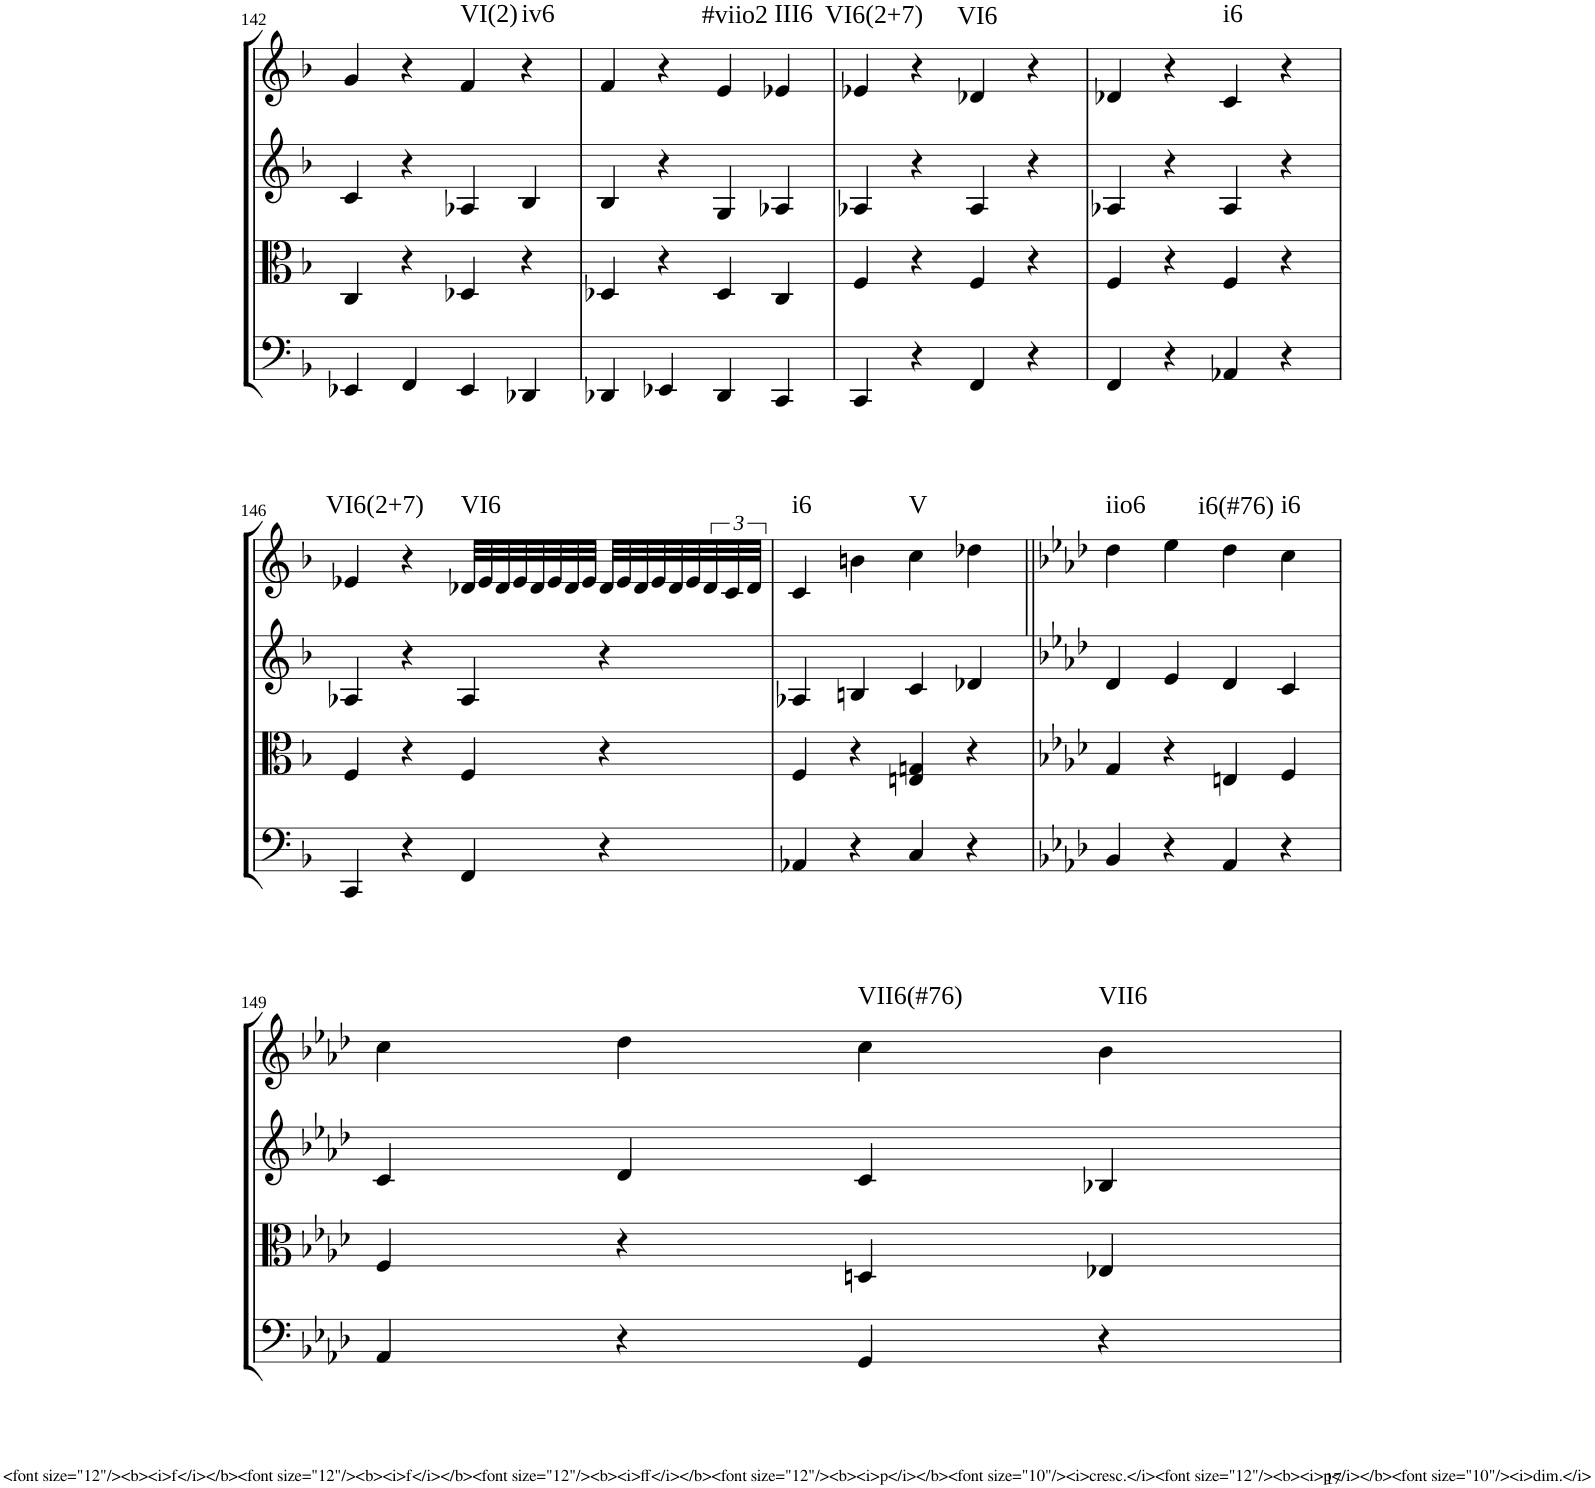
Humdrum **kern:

**kern	**kern	**kern	**kern	**harte
*part4	*part3	*part2	*part1	*part1
*staff4	*staff3	*staff2	*staff1	*
*I"Cello	*I"Viola	*I"2nd Violin	*I"1st Violin	*
*	*I'Vla	*I'Vln	*I'Vln	*
!!LO:PB:g=z
*clefF4	*clefC3	*clefG2	*clefG2	*
*k[b-]	*k[b-]	*k[b-]	*k[b-]	*
*F:	*F:	*F:	*F:	*
*M4/4	*M4/4	*M4/4	*M4/4	*
*met(c)	*met(c)	*met(c)	*met(c)	*
=142	=142	=142	=142	=142
4EE-X/	4C/	4c/	4g/	.
4FF/	4r	4r	4r	.
!	!	!	!	!LO:H:kt=VI(2)
4EE-/	4D-X/	4A-X/	4f/	N
!	!	!	!	!LO:H:kt=iv6
4DD-X/	4r	4B-/	4r	N
=143	=143	=143	=143	=143
4DD-X/	4D-X/	4B-/	4f/	.
4EE-X/	4r	4r	4r	.
!	!	!	!	!LO:H:kt=#viio2
4DD-/	4D-/	4G/	4e/	N
!	!	!	!	!LO:H:kt=III6
4CC/	4C/	4A-X/	4e-X/	N
=144	=144	=144	=144	=144
!	!	!	!	!LO:H:kt=VI6(2+7)
4CC/	4F/	4A-X/	4e-X/	N
4r	4r	4r	4r	.
!	!	!	!	!LO:H:kt=VI6
4FF/	4F/	4A-/	4d-X/	N
4r	4r	4r	4r	.
=145	=145	=145	=145	=145
4FF/	4F/	4A-X/	4d-X/	.
4r	4r	4r	4r	.
!	!	!	!	!LO:H:kt=i6
4AA-X/	4F/	4A-/	4c/	N
4r	4r	4r	4r	.
!!LO:LB:g=z
=146	=146	=146	=146	=146
!	!	!	!	!LO:H:kt=VI6(2+7)
4CC/	4F/	4A-X/	4e-X/	N
4r	4r	4r	4r	.
!	!	!	!	!LO:H:kt=VI6
4FF/	4F/	4A-/	32d-X/LLL	N
.	.	.	32e-/	.
.	.	.	32d-/	.
.	.	.	32e-/	.
.	.	.	32d-/	.
.	.	.	32e-/	.
.	.	.	32d-/	.
.	.	.	32e-/JJJ	.
4r	4r	4r	32d-/LLL	.
.	.	.	32e-/	.
.	.	.	32d-/	.
.	.	.	32e-/	.
.	.	.	32d-/	.
.	.	.	32e-/	.
.	.	.	48d-/	.
.	.	.	48c/	.
.	.	.	48d-/JJJ	.
=147	=147	=147	=147	=147
!	!	!	!	!LO:H:kt=i6
4AA-X/	4F/	4A-X/	4c/	N
4r	4r	4Bn/	4bn\	.
!	!	!	!	!LO:H:kt=V
4C/	4En/ 4Gn/	4c/	4cc\	N
4r	4r	4d-X/	4dd-X\	.
=148||	=148||	=148||	=148||	=148||
*k[b-e-a-d-]	*k[b-e-a-d-]	*k[b-e-a-d-]	*k[b-e-a-d-]	*
*A-:	*A-:	*A-:	*A-:	*
!	!	!	!	!LO:H:kt=iio6
4BB-/	4G/	4d-/	4dd-\	N
4r	4r	4e-/	4ee-\	.
!	!	!	!	!LO:H:kt=i6(#76)
4AA-/	4En/	4d-/	4dd-\	N
!	!	!	!	!LO:H:kt=i6
4r	4F/	4c/	4cc\	N
!!LO:LB:g=z
=149	=149	=149	=149	=149
4AA-/	4F/	4c/	4cc\	.
4r	4r	4d-/	4dd-\	.
!	!	!	!	!LO:H:kt=VII6(#76)
4GG/	4Dn/	4c/	4cc\	N
!	!	!	!	!LO:H:kt=VII6
4r	4E-X/	4B-X/	4b-\	N
=	=	=	=	=
*-	*-	*-	*-	*-
